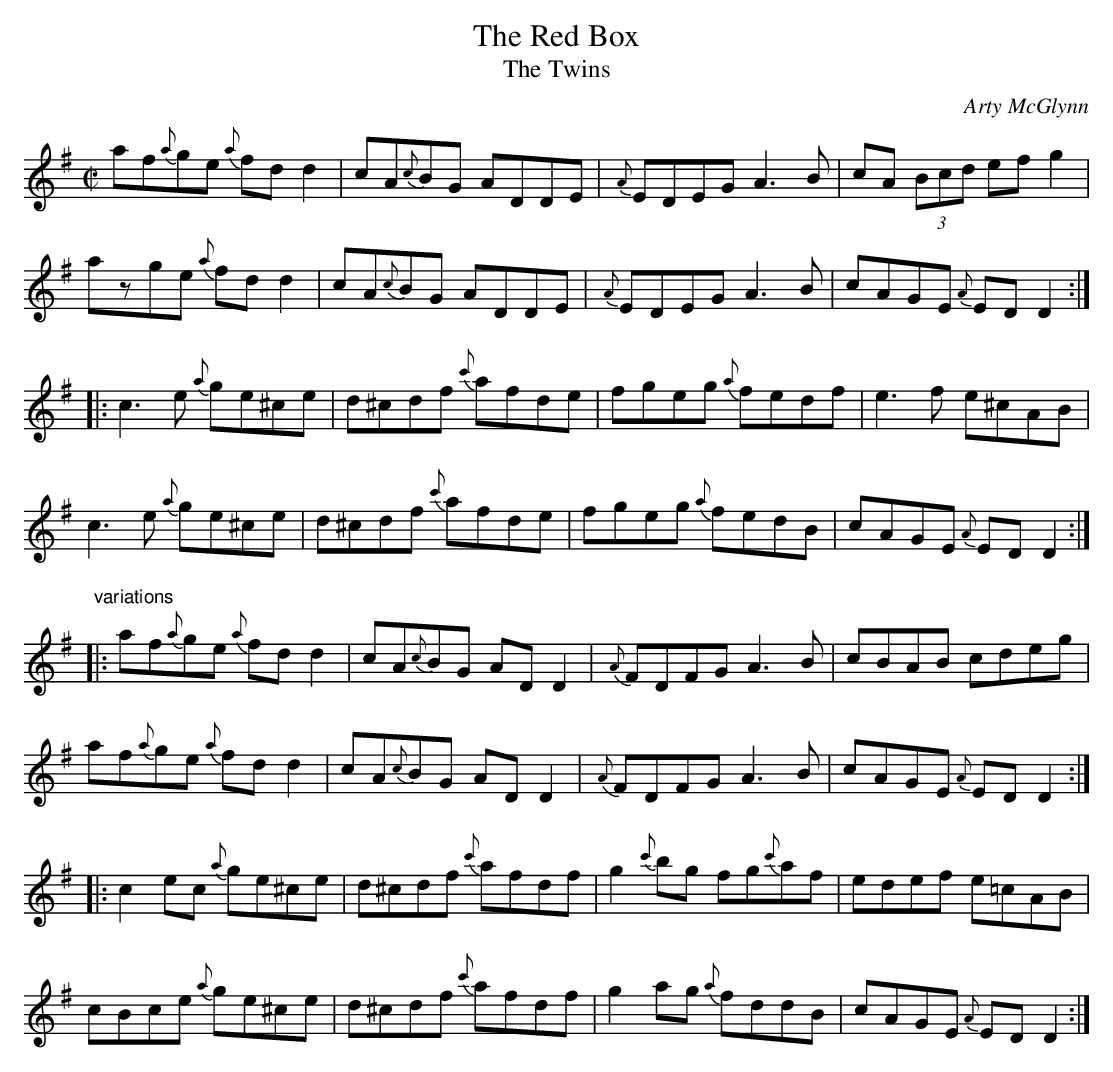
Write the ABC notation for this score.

X:1
T:Red Box, The
T:Twins, The
C:Arty McGlynn
M:C|
K:Dmix
af{a}ge {a}fdd2|cA{c}BG ADDE|{A}EDEG A3B|cA (3Bcd efg2|
azge {a}fdd2|cA{c}BG ADDE|{A}EDEG A3B|cAGE {A}EDD2:|
|:c3e {a}ge^ce|d^cdf {c'}afde|fgeg {a}fedf|e3f e^cAB|
c3e {a}ge^ce|d^cdf {c'}afde|fgeg {a}fedB|cAGE {A}EDD2:|
"variations"
|:af{a}ge {a}fdd2|cA{c}BG ADD2|{A}FDFG A3B|cBAB cdeg|
af{a}ge {a}fdd2|cA{c}BG ADD2|{A}FDFG A3B|cAGE {A}EDD2:|
|:c2ec {a}ge^ce|d^cdf {c'}afdf|g2{c'}bg fg{c'}af|edef e=cAB|
cBce {a}ge^ce|d^cdf {c'}afdf|g2ag {a}fddB|cAGE {A}EDD2:|
